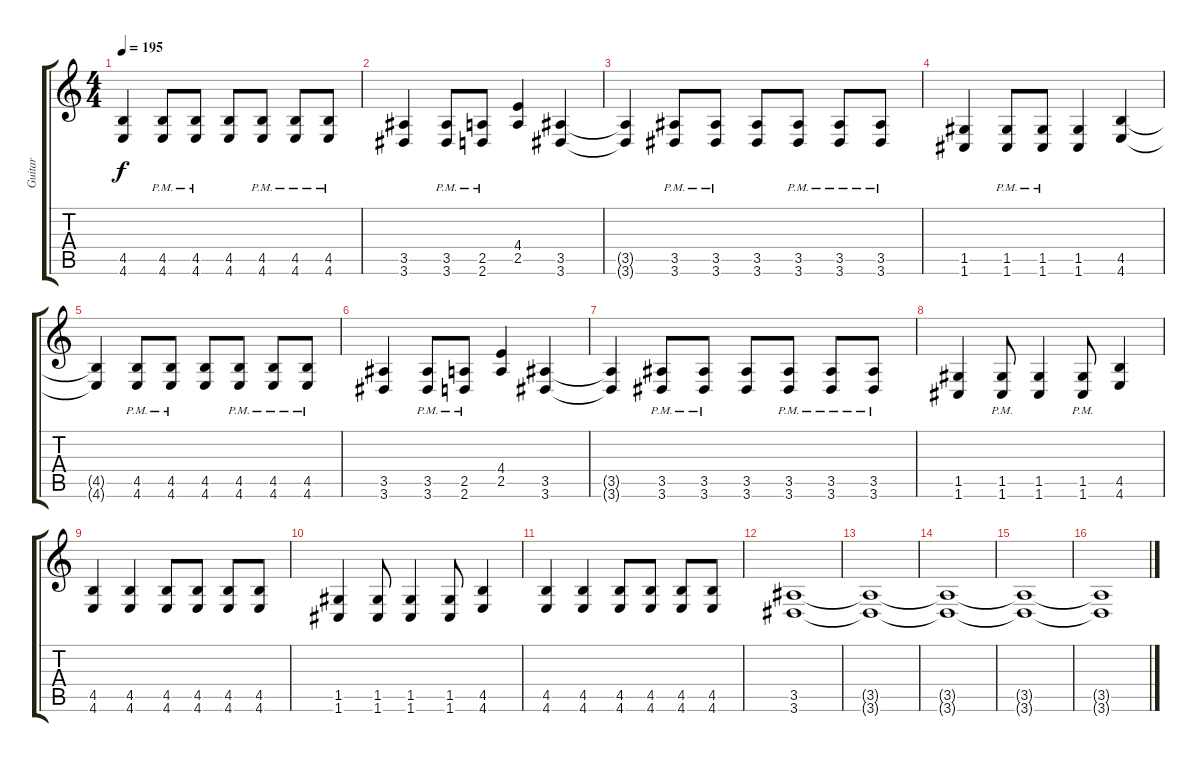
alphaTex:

\track ("Guitar" "Guitar") {instrument distortionguitar}
\staff {score tabs}
\tuning (D4 A3 F3 C3 G2 C2) {hide}
\ts (4 4)
\tempo 195
\clef g2
\ks c
(4.5{t} 4.6{t}).4{dy f} (4.5{pm} 4.6{pm}).8 (4.5{pm} 4.6{pm}).8 (4.5 4.6).8 (4.5{pm} 4.6{pm}).8 (4.5{pm} 4.6{pm}).8 (4.5{pm} 4.6{pm}).8 |
(3.5 3.6).4 (3.5{pm} 3.6{pm}).8 (2.5{pm} 2.6{pm}).8 (4.4 2.5).4 (3.5 3.6).4 |
(3.5{t} 3.6{t}).4 (3.5{pm} 3.6{pm}).8 (3.5{pm} 3.6{pm}).8 (3.5 3.6).8 (3.5{pm} 3.6{pm}).8 (3.5{pm} 3.6{pm}).8 (3.5{pm} 3.6{pm}).8 |
(1.5 1.6).4 (1.5{pm} 1.6{pm}).8 (1.5{pm} 1.6{pm}).8 (1.5 1.6).4 (4.5 4.6).4 |
(4.5{t} 4.6{t}).4 (4.5{pm} 4.6{pm}).8 (4.5{pm} 4.6{pm}).8 (4.5 4.6).8 (4.5{pm} 4.6{pm}).8 (4.5{pm} 4.6{pm}).8 (4.5{pm} 4.6{pm}).8 |
(3.5 3.6).4 (3.5{pm} 3.6{pm}).8 (2.5{pm} 2.6{pm}).8 (4.4 2.5).4 (3.5 3.6).4 |
(3.5{t} 3.6{t}).4 (3.5{pm} 3.6{pm}).8 (3.5{pm} 3.6{pm}).8 (3.5 3.6).8 (3.5{pm} 3.6{pm}).8 (3.5{pm} 3.6{pm}).8 (3.5{pm} 3.6{pm}).8 |
(1.5 1.6).4 (1.5{pm} 1.6{pm}).8 (1.5 1.6).4 (1.5{pm} 1.6{pm}).8 (4.5 4.6).4 |
(4.5 4.6).4 (4.5 4.6).4 (4.5 4.6).8 (4.5 4.6).8 (4.5 4.6).8 (4.5 4.6).8 |
(1.5 1.6).4 (1.5 1.6).8 (1.5 1.6).4 (1.5 1.6).8 (4.5 4.6).4 |
(4.5 4.6).4 (4.5 4.6).4 (4.5 4.6).8 (4.5 4.6).8 (4.5 4.6).8 (4.5 4.6).8 |
(3.5 3.6).1 |
(3.5{t} 3.6{t}).1 |
(3.5{t} 3.6{t}).1 |
(3.5{t} 3.6{t}).1 |
(3.5{t} 3.6{t}).1
